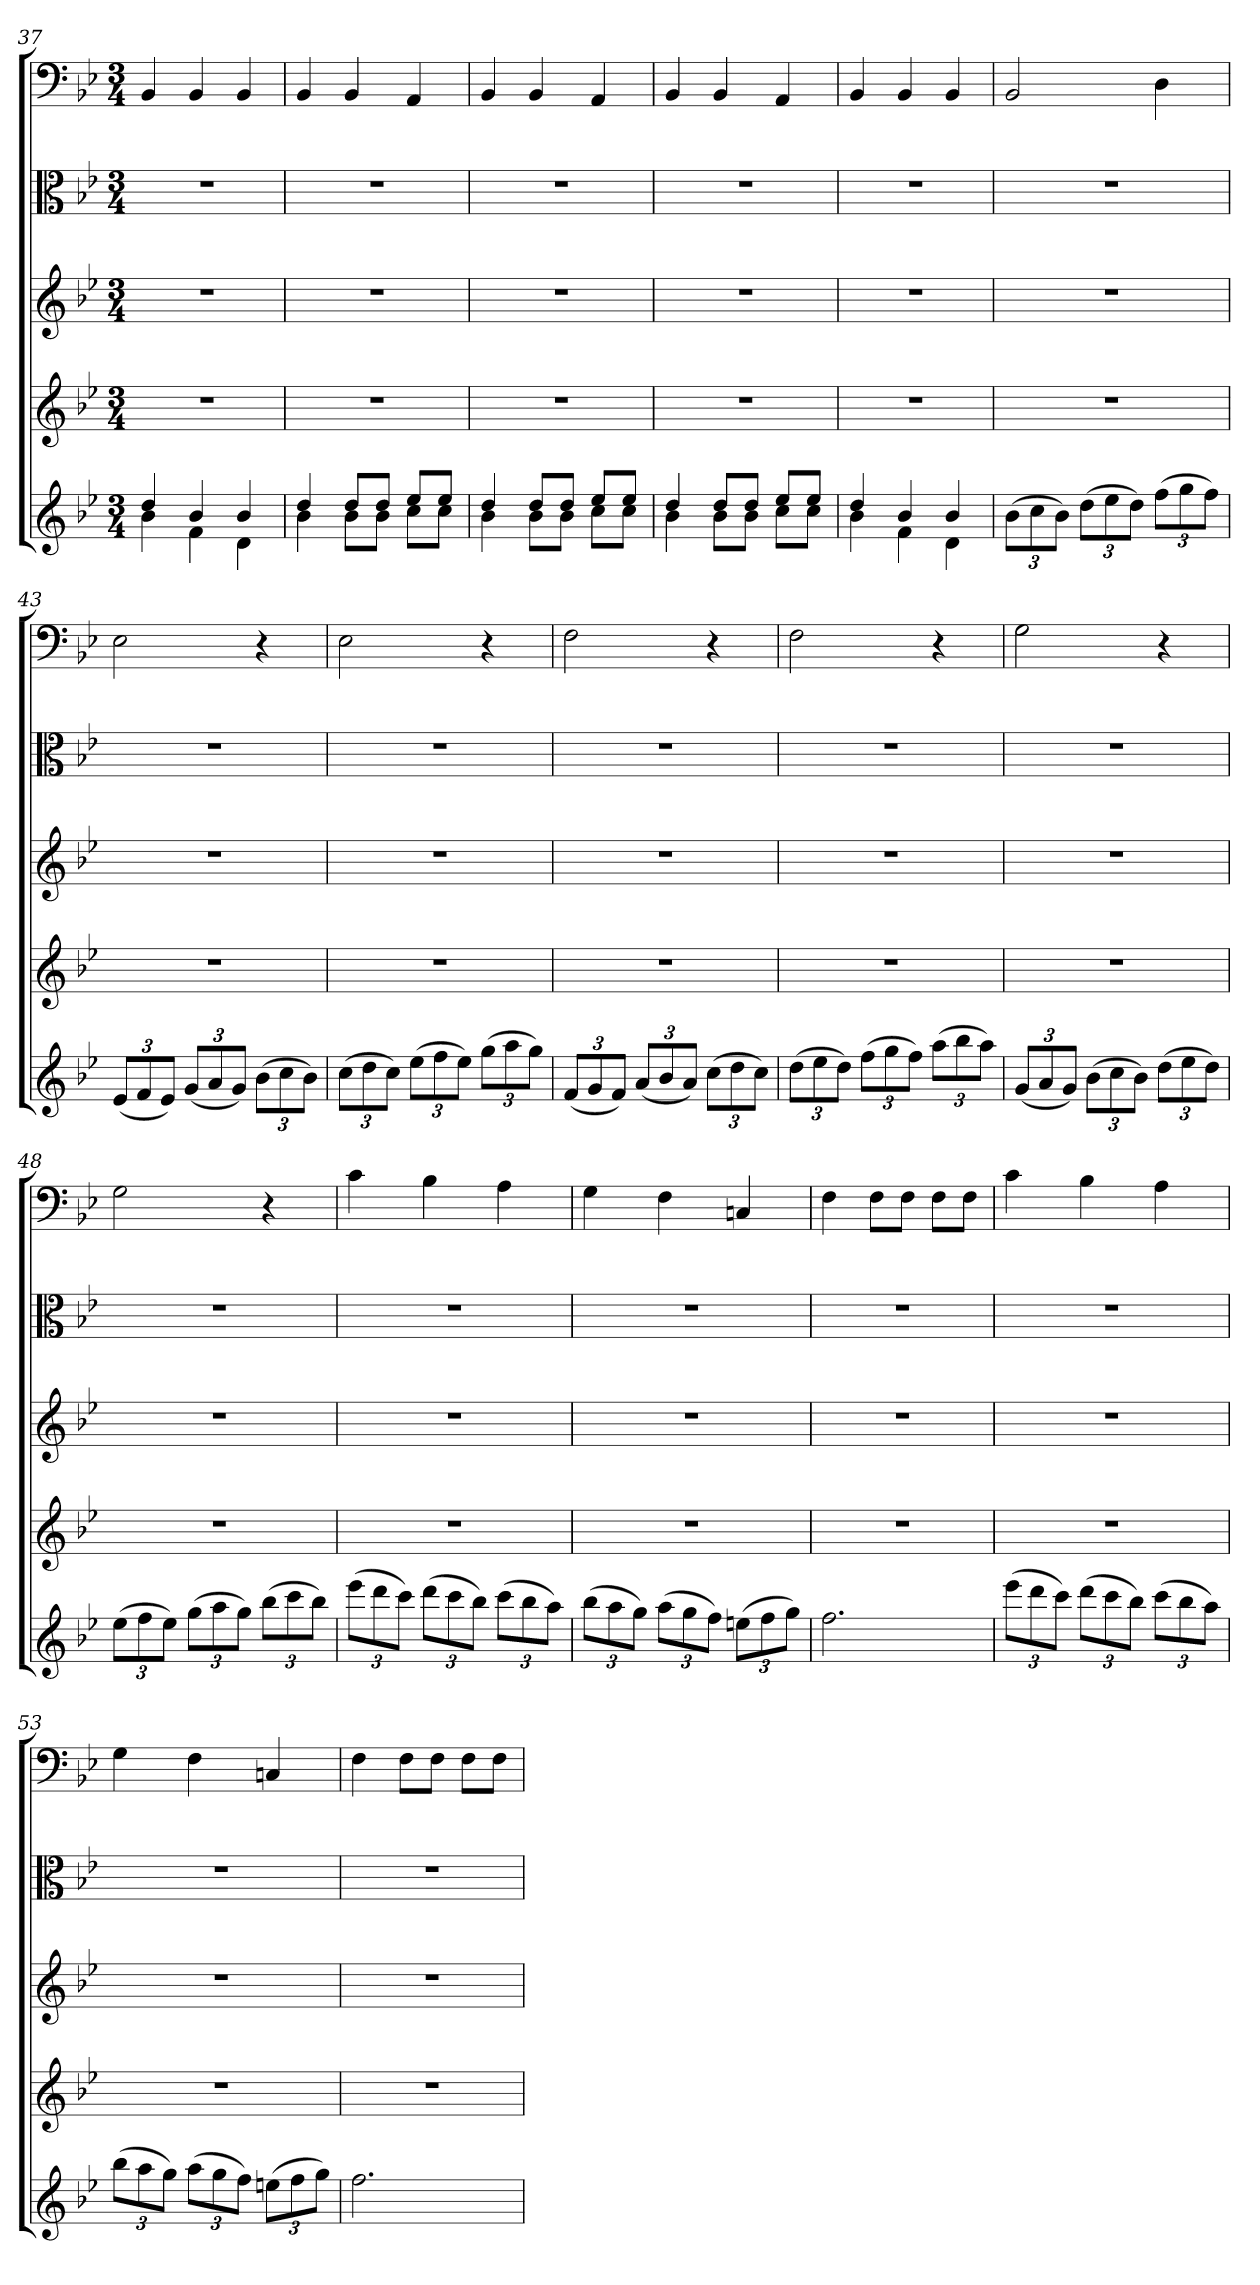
**kern	**kern	**kern	**kern	**kern
*part5	*part4	*part3	*part2	*part1
*staff5	*staff4	*staff3	*staff2	*staff1
*clefG2	*clefG2	*clefG2	*clefC3	*clefF4
*k[b-e-]	*k[b-e-]	*k[b-e-]	*k[b-e-]	*k[b-e-]
*B-:	*B-:	*B-:	*B-:	*B-:
*M3/4	*M3/4	*M3/4	*M3/4	*M3/4
=37	=37	=37	=37	=37
*^	*	*	*	*
4dd/	4b-\	2.r	2.r	2.r	4BB-/
4b-/	4f\	.	.	.	4BB-/
4b-/	4d\	.	.	.	4BB-/
=38	=38	=38	=38	=38	=38
4dd/	4b-\	2.r	2.r	2.r	4BB-/
8dd/L	8b-\L	.	.	.	4BB-/
8dd/J	8b-\J	.	.	.	.
8ee-/L	8cc\L	.	.	.	4AA/
8ee-/J	8cc\J	.	.	.	.
=39	=39	=39	=39	=39	=39
4dd/	4b-\	2.r	2.r	2.r	4BB-/
8dd/L	8b-\L	.	.	.	4BB-/
8dd/J	8b-\J	.	.	.	.
8ee-/L	8cc\L	.	.	.	4AA/
8ee-/J	8cc\J	.	.	.	.
=40	=40	=40	=40	=40	=40
4dd/	4b-\	2.r	2.r	2.r	4BB-/
8dd/L	8b-\L	.	.	.	4BB-/
8dd/J	8b-\J	.	.	.	.
8ee-/L	8cc\L	.	.	.	4AA/
8ee-/J	8cc\J	.	.	.	.
=41	=41	=41	=41	=41	=41
4dd/	4b-\	2.r	2.r	2.r	4BB-/
4b-/	4f\	.	.	.	4BB-/
4b-/	4d\	.	.	.	4BB-/
*v	*v	*	*	*	*
=42	=42	=42	=42	=42
(12b-\L	2.r	2.r	2.r	2BB-/
12cc\	.	.	.	.
12b-\J)	.	.	.	.
(12dd\L	.	.	.	.
12ee-\	.	.	.	.
12dd\J)	.	.	.	.
(12ff\L	.	.	.	4D\
12gg\	.	.	.	.
12ff\J)	.	.	.	.
=43	=43	=43	=43	=43
(12e-/L	2.r	2.r	2.r	2E-\
12f/	.	.	.	.
12e-/J)	.	.	.	.
(12g/L	.	.	.	.
12a/	.	.	.	.
12g/J)	.	.	.	.
(12b-\L	.	.	.	4r
12cc\	.	.	.	.
12b-\J)	.	.	.	.
=44	=44	=44	=44	=44
(12cc\L	2.r	2.r	2.r	2E-\
12dd\	.	.	.	.
12cc\J)	.	.	.	.
(12ee-\L	.	.	.	.
12ff\	.	.	.	.
12ee-\J)	.	.	.	.
(12gg\L	.	.	.	4r
12aa\	.	.	.	.
12gg\J)	.	.	.	.
=45	=45	=45	=45	=45
(12f/L	2.r	2.r	2.r	2F\
12g/	.	.	.	.
12f/J)	.	.	.	.
(12a/L	.	.	.	.
12b-/	.	.	.	.
12a/J)	.	.	.	.
(12cc\L	.	.	.	4r
12dd\	.	.	.	.
12cc\J)	.	.	.	.
=46	=46	=46	=46	=46
(12dd\L	2.r	2.r	2.r	2F\
12ee-\	.	.	.	.
12dd\J)	.	.	.	.
(12ff\L	.	.	.	.
12gg\	.	.	.	.
12ff\J)	.	.	.	.
(12aa\L	.	.	.	4r
12bb-\	.	.	.	.
12aa\J)	.	.	.	.
=47	=47	=47	=47	=47
(12g/L	2.r	2.r	2.r	2G\
12a/	.	.	.	.
12g/J)	.	.	.	.
(12b-\L	.	.	.	.
12cc\	.	.	.	.
12b-\J)	.	.	.	.
(12dd\L	.	.	.	4r
12ee-\	.	.	.	.
12dd\J)	.	.	.	.
=48	=48	=48	=48	=48
(12ee-\L	2.r	2.r	2.r	2G\
12ff\	.	.	.	.
12ee-\J)	.	.	.	.
(12gg\L	.	.	.	.
12aa\	.	.	.	.
12gg\J)	.	.	.	.
(12bb-\L	.	.	.	4r
12ccc\	.	.	.	.
12bb-\J)	.	.	.	.
=49	=49	=49	=49	=49
(12eee-\L	2.r	2.r	2.r	4c\
12ddd\	.	.	.	.
12ccc\J)	.	.	.	.
(12ddd\L	.	.	.	4B-\
12ccc\	.	.	.	.
12bb-\J)	.	.	.	.
(12ccc\L	.	.	.	4A\
12bb-\	.	.	.	.
12aa\J)	.	.	.	.
=50	=50	=50	=50	=50
(12bb-\L	2.r	2.r	2.r	4G\
12aa\	.	.	.	.
12gg\J)	.	.	.	.
(12aa\L	.	.	.	4F\
12gg\	.	.	.	.
12ff\J)	.	.	.	.
(12een\L	.	.	.	4Cn/
12ff\	.	.	.	.
12gg\J)	.	.	.	.
=51	=51	=51	=51	=51
2.ff\	2.r	2.r	2.r	4F\
.	.	.	.	8F\L
.	.	.	.	8F\J
.	.	.	.	8F\L
.	.	.	.	8F\J
=52	=52	=52	=52	=52
(12eee-\L	2.r	2.r	2.r	4c\
12ddd\	.	.	.	.
12ccc\J)	.	.	.	.
(12ddd\L	.	.	.	4B-\
12ccc\	.	.	.	.
12bb-\J)	.	.	.	.
(12ccc\L	.	.	.	4A\
12bb-\	.	.	.	.
12aa\J)	.	.	.	.
=53	=53	=53	=53	=53
(12bb-\L	2.r	2.r	2.r	4G\
12aa\	.	.	.	.
12gg\J)	.	.	.	.
(12aa\L	.	.	.	4F\
12gg\	.	.	.	.
12ff\J)	.	.	.	.
(12een\L	.	.	.	4Cn/
12ff\	.	.	.	.
12gg\J)	.	.	.	.
=54	=54	=54	=54	=54
2.ff\	2.r	2.r	2.r	4F\
.	.	.	.	8F\L
.	.	.	.	8F\J
.	.	.	.	8F\L
.	.	.	.	8F\J
=	=	=	=	=
*-	*-	*-	*-	*-
